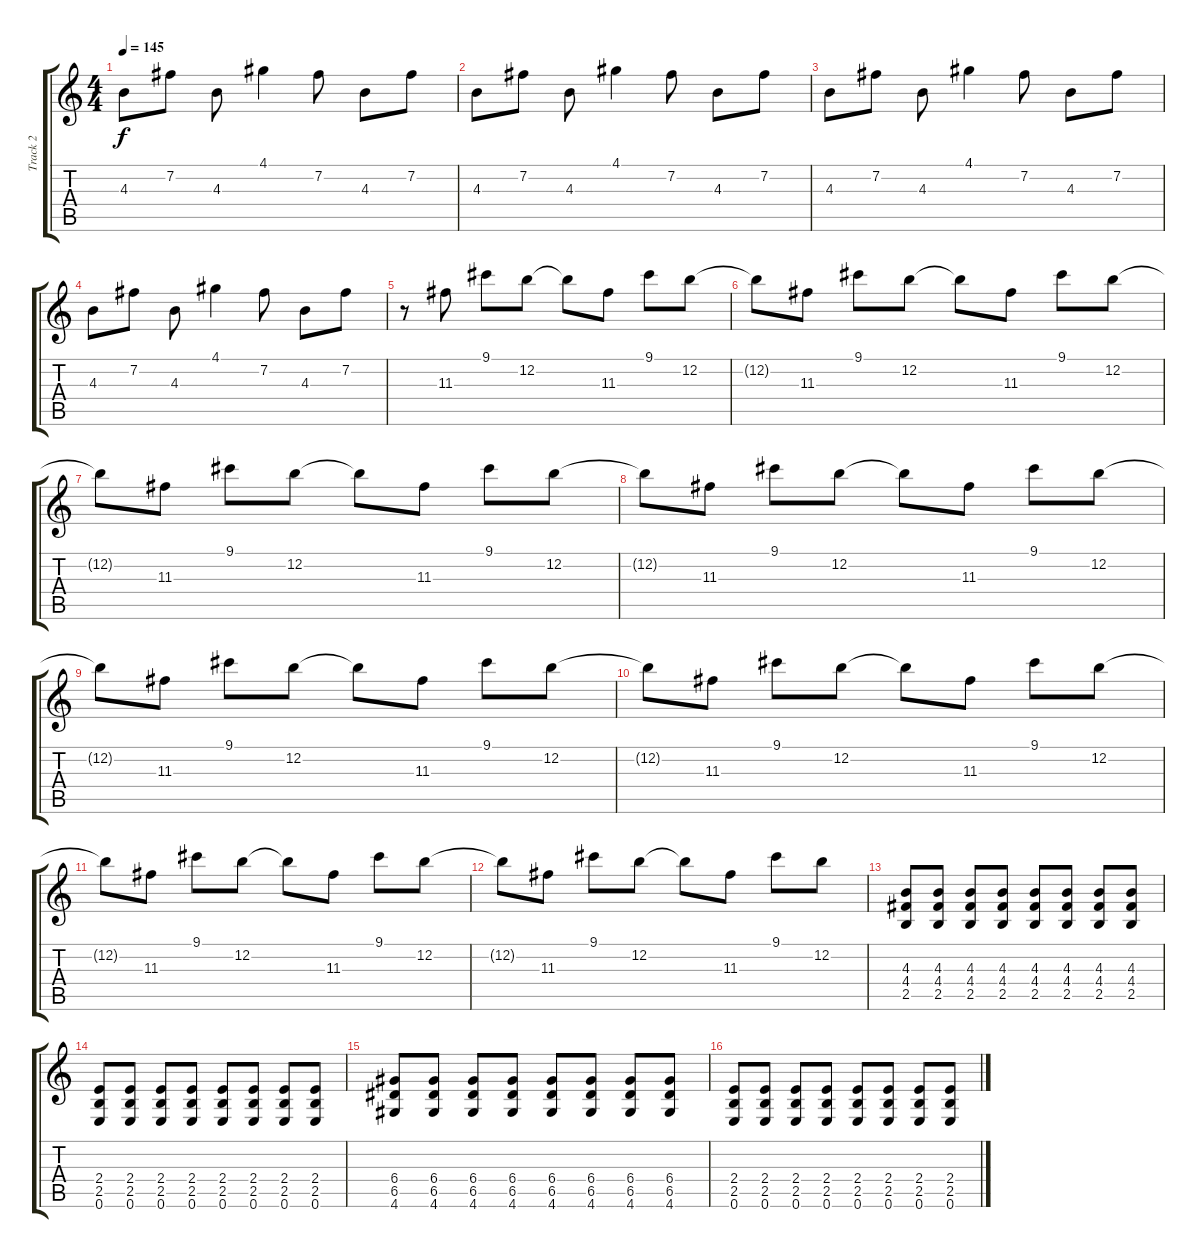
\track ("Track 2" "Track 2") {instrument distortionguitar}
\staff {score tabs}
\tuning (E4 B3 G3 D3 A2 E2) {hide}
\ts (4 4)
\tempo 145
\clef g2
\ks c
4.3.8{dy f} 7.2.8 4.3.8 4.1.4 7.2.8 4.3.8 7.2.8 |
4.3.8 7.2.8 4.3.8 4.1.4 7.2.8 4.3.8 7.2.8 |
4.3.8 7.2.8 4.3.8 4.1.4 7.2.8 4.3.8 7.2.8 |
4.3.8 7.2.8 4.3.8 4.1.4 7.2.8 4.3.8 7.2.8 |
r.8 11.3.8 9.1.8 12.2.8 12.2{t}.8 11.3.8 9.1.8 12.2.8 |
12.2{t}.8 11.3.8 9.1.8 12.2.8 12.2{t}.8 11.3.8 9.1.8 12.2.8 |
12.2{t}.8 11.3.8 9.1.8 12.2.8 12.2{t}.8 11.3.8 9.1.8 12.2.8 |
12.2{t}.8 11.3.8 9.1.8 12.2.8 12.2{t}.8 11.3.8 9.1.8 12.2.8 |
12.2{t}.8 11.3.8 9.1.8 12.2.8 12.2{t}.8 11.3.8 9.1.8 12.2.8 |
12.2{t}.8 11.3.8 9.1.8 12.2.8 12.2{t}.8 11.3.8 9.1.8 12.2.8 |
12.2{t}.8 11.3.8 9.1.8 12.2.8 12.2{t}.8 11.3.8 9.1.8 12.2.8 |
12.2{t}.8 11.3.8 9.1.8 12.2.8 12.2{t}.8 11.3.8 9.1.8 12.2.8 |
(4.3 4.4 2.5).8{volume 14 instrument distortionguitar} (4.3 4.4 2.5).8 (4.3 4.4 2.5).8 (4.3 4.4 2.5).8 (4.3 4.4 2.5).8 (4.3 4.4 2.5).8 (4.3 4.4 2.5).8 (4.3 4.4 2.5).8 |
(2.4 2.5 0.6).8 (2.4 2.5 0.6).8 (2.4 2.5 0.6).8 (2.4 2.5 0.6).8 (2.4 2.5 0.6).8 (2.4 2.5 0.6).8 (2.4 2.5 0.6).8 (2.4 2.5 0.6).8 |
(6.4 6.5 4.6).8 (6.4 6.5 4.6).8 (6.4 6.5 4.6).8 (6.4 6.5 4.6).8 (6.4 6.5 4.6).8 (6.4 6.5 4.6).8 (6.4 6.5 4.6).8 (6.4 6.5 4.6).8 |
(2.4 2.5 0.6).8 (2.4 2.5 0.6).8 (2.4 2.5 0.6).8 (2.4 2.5 0.6).8 (2.4 2.5 0.6).8 (2.4 2.5 0.6).8 (2.4 2.5 0.6).8 (2.4 2.5 0.6).8
